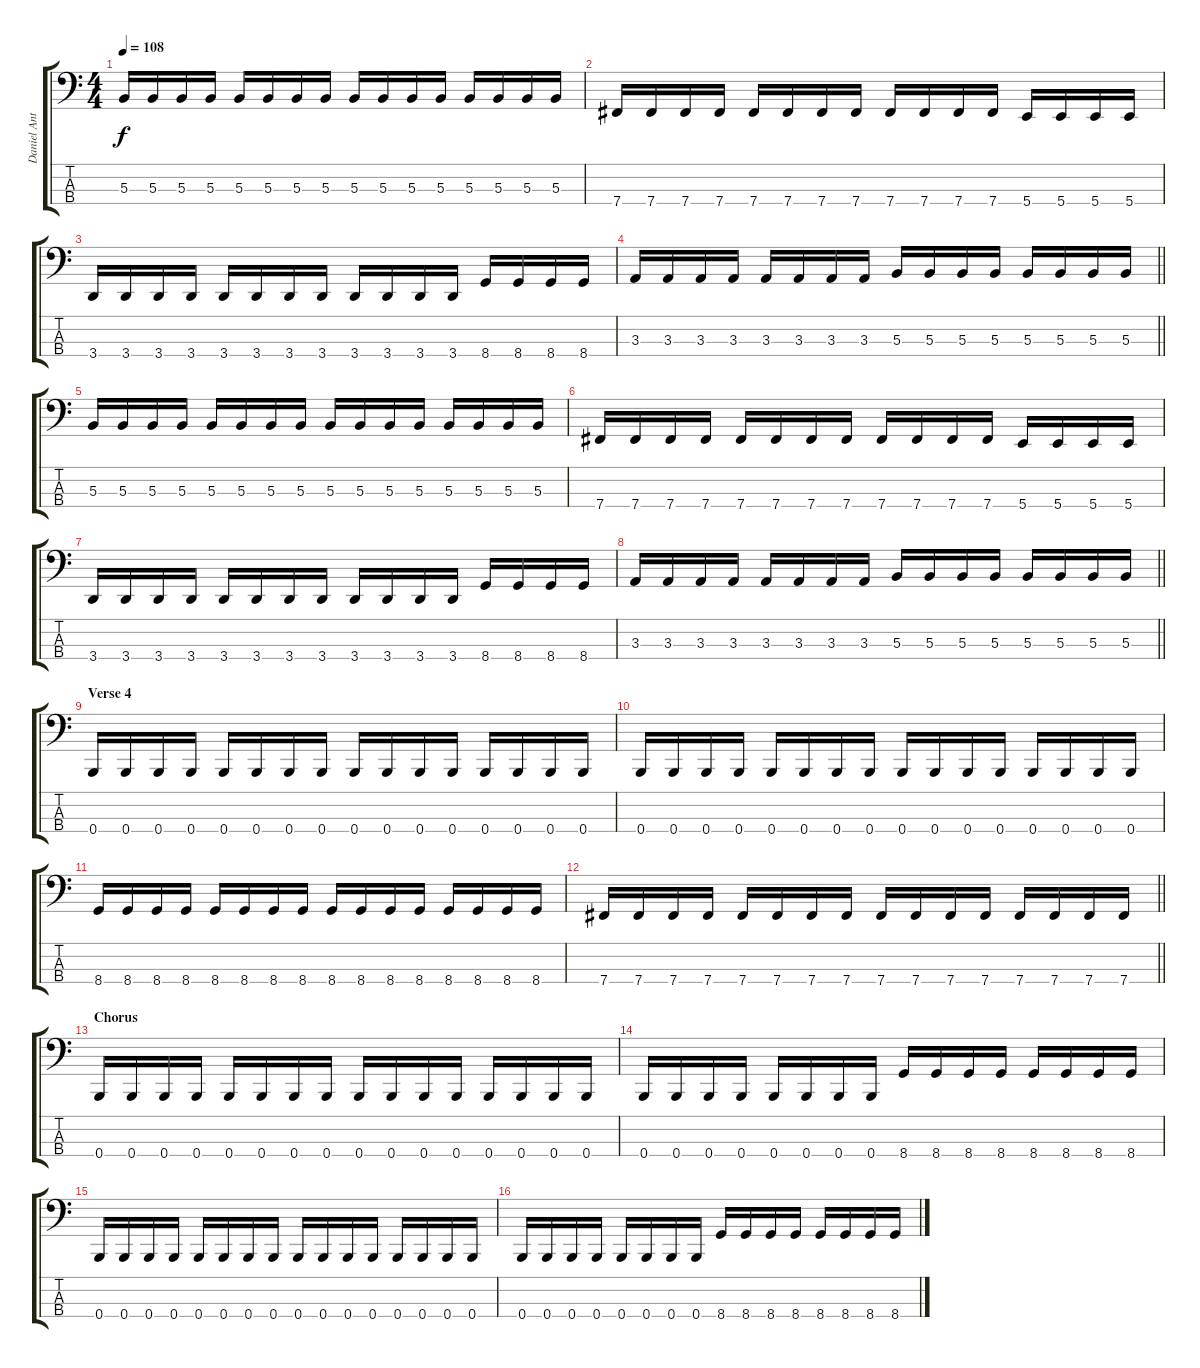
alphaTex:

\track ("Daniel Antonsson" "Daniel Ant") {instrument electricbasspick}
\staff {score tabs}
\tuning (E2 B1 Gb1 B0) {hide}
\ts (4 4)
\section ("" "")
\tempo 108
\clef f4
\ks c
5.3.16{dy f} 5.3.16 5.3.16 5.3.16 5.3.16 5.3.16 5.3.16 5.3.16 5.3.16 5.3.16 5.3.16 5.3.16 5.3.16 5.3.16 5.3.16 5.3.16 |
7.4.16 7.4.16 7.4.16 7.4.16 7.4.16 7.4.16 7.4.16 7.4.16 7.4.16 7.4.16 7.4.16 7.4.16 5.4.16 5.4.16 5.4.16 5.4.16 |
3.4.16 3.4.16 3.4.16 3.4.16 3.4.16 3.4.16 3.4.16 3.4.16 3.4.16 3.4.16 3.4.16 3.4.16 8.4.16 8.4.16 8.4.16 8.4.16 |
\barLineRight lightlight
3.3.16 3.3.16 3.3.16 3.3.16 3.3.16 3.3.16 3.3.16 3.3.16 5.3.16 5.3.16 5.3.16 5.3.16 5.3.16 5.3.16 5.3.16 5.3.16 |
5.3.16 5.3.16 5.3.16 5.3.16 5.3.16 5.3.16 5.3.16 5.3.16 5.3.16 5.3.16 5.3.16 5.3.16 5.3.16 5.3.16 5.3.16 5.3.16 |
7.4.16 7.4.16 7.4.16 7.4.16 7.4.16 7.4.16 7.4.16 7.4.16 7.4.16 7.4.16 7.4.16 7.4.16 5.4.16 5.4.16 5.4.16 5.4.16 |
3.4.16 3.4.16 3.4.16 3.4.16 3.4.16 3.4.16 3.4.16 3.4.16 3.4.16 3.4.16 3.4.16 3.4.16 8.4.16 8.4.16 8.4.16 8.4.16 |
\barLineRight lightlight
3.3.16 3.3.16 3.3.16 3.3.16 3.3.16 3.3.16 3.3.16 3.3.16 5.3.16 5.3.16 5.3.16 5.3.16 5.3.16 5.3.16 5.3.16 5.3.16 |
\section ("" "Verse 4")
0.4.16 0.4.16 0.4.16 0.4.16 0.4.16 0.4.16 0.4.16 0.4.16 0.4.16 0.4.16 0.4.16 0.4.16 0.4.16 0.4.16 0.4.16 0.4.16 |
0.4.16 0.4.16 0.4.16 0.4.16 0.4.16 0.4.16 0.4.16 0.4.16 0.4.16 0.4.16 0.4.16 0.4.16 0.4.16 0.4.16 0.4.16 0.4.16 |
8.4.16 8.4.16 8.4.16 8.4.16 8.4.16 8.4.16 8.4.16 8.4.16 8.4.16 8.4.16 8.4.16 8.4.16 8.4.16 8.4.16 8.4.16 8.4.16 |
\barLineRight lightlight
7.4.16 7.4.16 7.4.16 7.4.16 7.4.16 7.4.16 7.4.16 7.4.16 7.4.16 7.4.16 7.4.16 7.4.16 7.4.16 7.4.16 7.4.16 7.4.16 |
\section ("" "Chorus")
0.4.16 0.4.16 0.4.16 0.4.16 0.4.16 0.4.16 0.4.16 0.4.16 0.4.16 0.4.16 0.4.16 0.4.16 0.4.16 0.4.16 0.4.16 0.4.16 |
0.4.16 0.4.16 0.4.16 0.4.16 0.4.16 0.4.16 0.4.16 0.4.16 8.4.16 8.4.16 8.4.16 8.4.16 8.4.16 8.4.16 8.4.16 8.4.16 |
0.4.16 0.4.16 0.4.16 0.4.16 0.4.16 0.4.16 0.4.16 0.4.16 0.4.16 0.4.16 0.4.16 0.4.16 0.4.16 0.4.16 0.4.16 0.4.16 |
0.4.16 0.4.16 0.4.16 0.4.16 0.4.16 0.4.16 0.4.16 0.4.16 8.4.16 8.4.16 8.4.16 8.4.16 8.4.16 8.4.16 8.4.16 8.4.16
